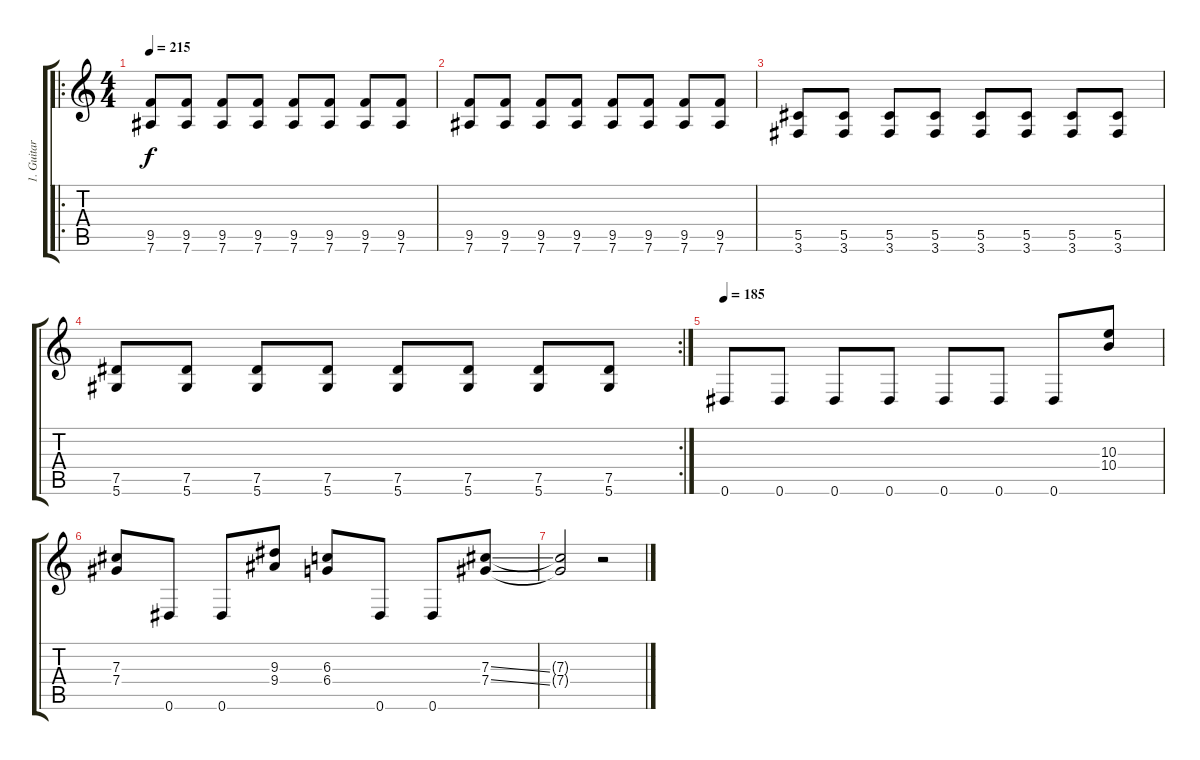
\track ("1. Guitar" "1. Guitar") {instrument overdrivenguitar}
\staff {score tabs}
\tuning (Eb4 Bb3 Gb3 Db3 Ab2 Eb2) {hide}
\ro
\ts (4 4)
\tempo 215
\clef g2
\ks c
(9.5 7.6).8{dy f} (9.5 7.6).8 (9.5 7.6).8 (9.5 7.6).8 (9.5 7.6).8 (9.5 7.6).8 (9.5 7.6).8 (9.5 7.6).8 |
(9.5 7.6).8 (9.5 7.6).8 (9.5 7.6).8 (9.5 7.6).8 (9.5 7.6).8 (9.5 7.6).8 (9.5 7.6).8 (9.5 7.6).8 |
(5.5 3.6).8 (5.5 3.6).8 (5.5 3.6).8 (5.5 3.6).8 (5.5 3.6).8 (5.5 3.6).8 (5.5 3.6).8 (5.5 3.6).8 |
\rc 2
(7.5 5.6).8 (7.5 5.6).8 (7.5 5.6).8 (7.5 5.6).8 (7.5 5.6).8 (7.5 5.6).8 (7.5 5.6).8 (7.5 5.6).8 |
\tempo 185
0.6.8 0.6.8 0.6.8 0.6.8 0.6.8 0.6.8 0.6.8 (10.3 10.4).8 |
(7.3 7.4).8 0.6.8 0.6.8 (9.3 9.4).8 (6.3 6.4).8 0.6.8 0.6.8 (7.3{ss} 7.4{ss}).8 |
(7.3{t} 7.4{t}).2 r.2
